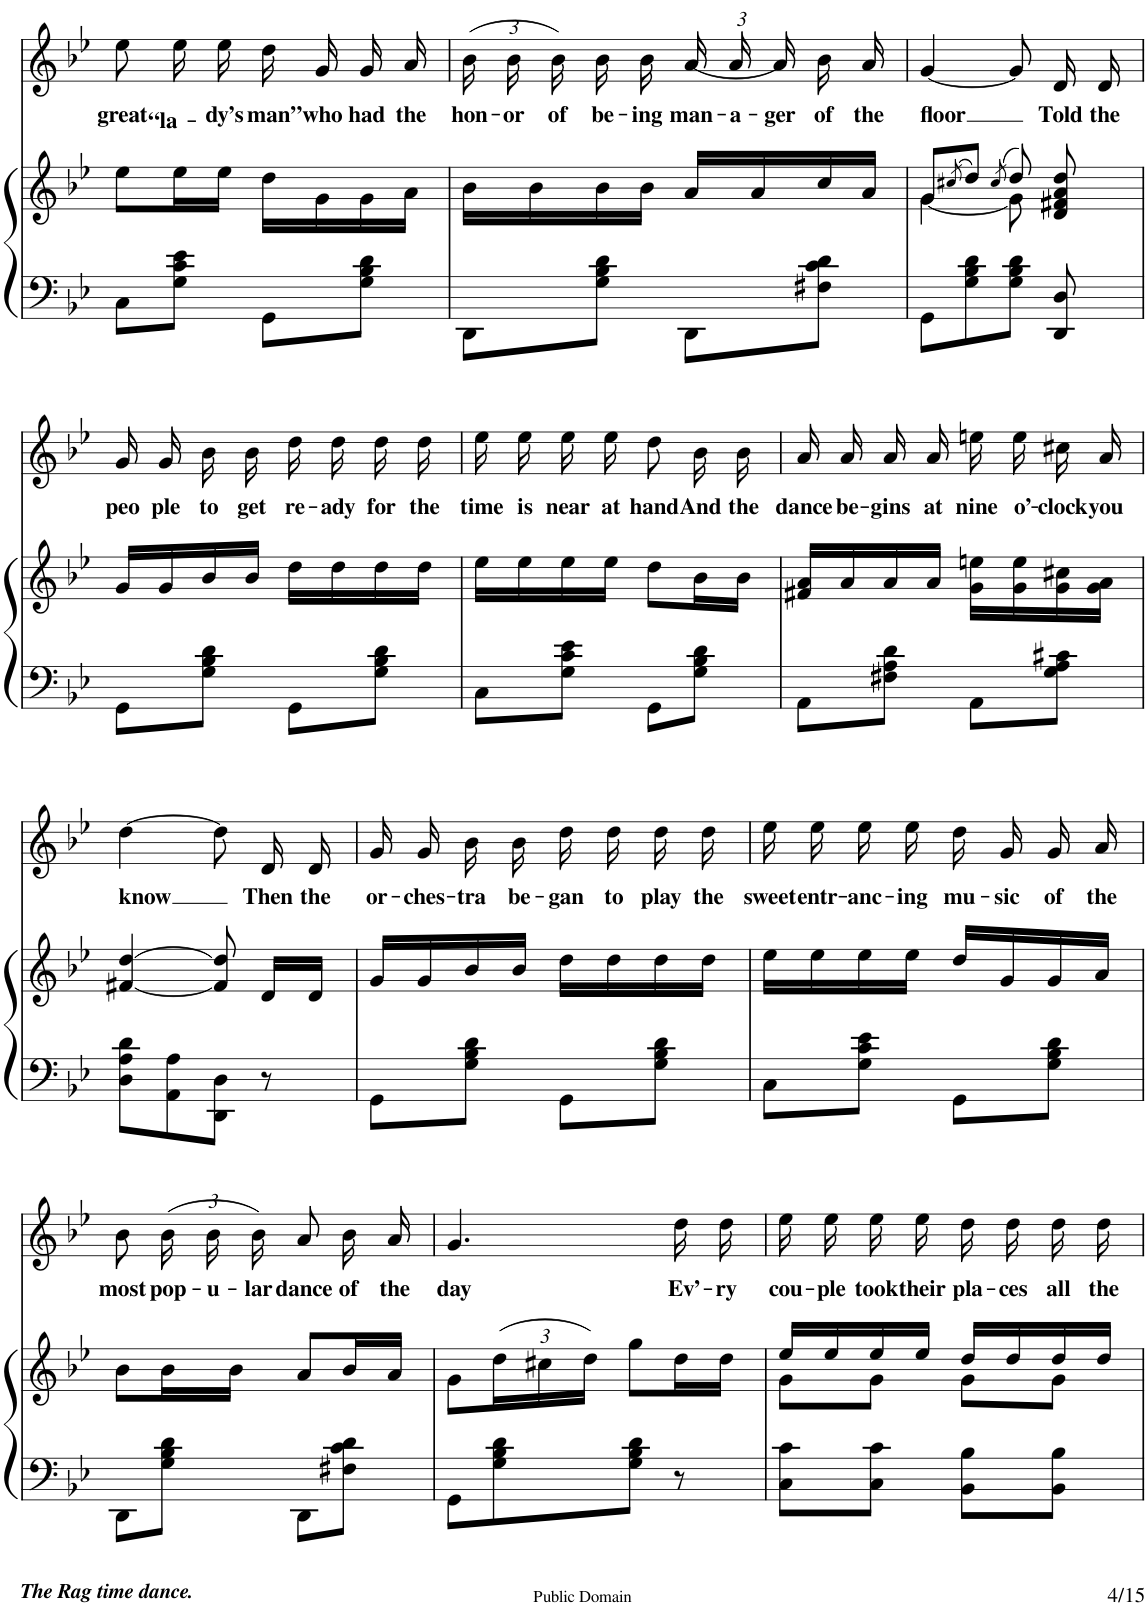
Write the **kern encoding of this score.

**kern	**kern	**kern	**text
*part2	*part2	*part1	*part1
*staff3	*staff2	*staff1	*staff1
*I"PIANO.	*	*I"VOICE.	*
*I'Pno	*	*	*
!!LO:PB:g=z
*clefF4	*clefG2	*clefG2	*
*k[b-e-]	*k[b-e-]	*k[b-e-]	*
*M2/4	*M2/4	*M2/4	*
=23	=23	=23	=23
!	!	!	!LO:LY:b
8C\L	8ee-\L	8ee-\L	great
!	!	!	!LO:LY:b
8G\ 8c\ 8e-\J	16ee-\L	16ee-\L	“la-
!	!	!	!LO:LY:b
.	16ee-\JJ	16ee-\JJ	-dy’s
!	!	!	!LO:LY:b
8GG\L	16dd\LL	16dd\LL	man”
!	!	!	!LO:LY:b
.	16g\	16g\J	who
!	!	!	!LO:LY:b
8G\ 8B-\ 8d\J	16g\	16g\L	had
!	!	!	!LO:LY:b
.	16a\JJ	16a\JJ	the
=24	=24	=24	=24
*	*	*Xbrackettup	*
!	!	!	!LO:LY:b
8DD\L	16b-\LL	(24b-\LL	hon-
!	!	!	!LO:LY:b
.	.	24b-\	-or
.	16b-\	.	.
!	!	!	!LO:LY:b
.	.	24b-\J)	of
!	!	!	!LO:LY:b
8G\ 8B-\ 8d\J	16b-\	16b-\L	be-
!	!	!	!LO:LY:b
.	16b-\JJ	16b-\JJ	-ing
!	!	!	!LO:LY:b
8DD\L	16a/LL	(24a/LL	man-
!	!	!	!LO:LY:b
.	.	24a/	-a-
.	16a/	.	.
!	!	!	!LO:LY:b
.	.	24a/J)	-ger
!	!	!	!LO:LY:b
8F#X\ 8c\ 8d\J	16cc/	16b-/L	of
!	!	!	!LO:LY:b
.	16a/JJ	16a/JJ	the
=25	=25	=25	=25
*	*^	*	*
!	!	!	!	!LO:LY:b
8GG\L	8g/L	[4g\	[4g/	floor
.	(8qcc#X/	.	.	.
8G\ 8B-\ 8d\	8dd/J)	.	.	.
.	(8qcc#/	.	.	.
8G\ 8B-\ 8d\J	8dd/)	8g\]	8g/L]	.
!	!	!	!	!LO:LY:b
8DD/ 8D/	8d/ 8f#X/ 8a/ 8dd/	8ryy	16d/L	Told
!	!	!	!	!LO:LY:b
.	.	.	16d/JJ	the
*	*v	*v	*	*
!!LO:LB:g=z
=26	=26	=26	=26
!	!	!	!LO:LY:b
8GG\L	16g/LL	16g/LL	peo
!	!	!	!LO:LY:b
.	16g/	16g/J	ple
!	!	!	!LO:LY:b
8G\ 8B-\ 8d\J	16b-/	16b-/L	to
!	!	!	!LO:LY:b
.	16b-/JJ	16b-/JJ	get
!	!	!	!LO:LY:b
8GG\L	16dd\LL	16dd\LL	re-
!	!	!	!LO:LY:b
.	16dd\	16dd\J	-ady
!	!	!	!LO:LY:b
8G\ 8B-\ 8d\J	16dd\	16dd\L	for
!	!	!	!LO:LY:b
.	16dd\JJ	16dd\JJ	the
=27	=27	=27	=27
!	!	!	!LO:LY:b
8C\L	16ee-\LL	16ee-\LL	time
!	!	!	!LO:LY:b
.	16ee-\	16ee-\J	is
!	!	!	!LO:LY:b
8G\ 8c\ 8e-\J	16ee-\	16ee-\L	near
!	!	!	!LO:LY:b
.	16ee-\JJ	16ee-\JJ	at
!	!	!	!LO:LY:b
8GG\L	8dd\L	8dd\L	hand
!	!	!	!LO:LY:b
8G\ 8B-\ 8d\J	16b-\L	16b-\L	And
!	!	!	!LO:LY:b
.	16b-\JJ	16b-\JJ	the
=28	=28	=28	=28
!	!	!	!LO:LY:b
8AA\L	16f#X/ 16a/LL	16a/LL	dance
!	!	!	!LO:LY:b
.	16a/	16a/J	be-
!	!	!	!LO:LY:b
8F#X\ 8A\ 8d\J	16a/	16a/L	-gins
!	!	!	!LO:LY:b
.	16a/JJ	16a/JJ	at
!	!	!	!LO:LY:b
8AA\L	16g\ 16een\LL	16een\LL	nine
!	!	!	!LO:LY:b
.	16g\ 16ee\	16ee\J	o’-
!	!	!	!LO:LY:b
8G\ 8A\ 8c#X\J	16g\ 16cc#X\	16cc#X\L	-clock
!	!	!	!LO:LY:b
.	16g\ 16a\JJ	16a\JJ	you
!!LO:LB:g=z
=29	=29	=29	=29
!	!	!	!LO:LY:b
8D\ 8A\ 8d\L	[4f#X/ [4dd/	[4dd\	know
8AA\ 8A\	.	.	.
8DD\ 8D\J	8f#/] 8dd/]	8dd/L]	.
!	!	!	!LO:LY:b
8r	16d/LL	16d/L	Then
!	!	!	!LO:LY:b
.	16d/JJ	16d/JJ	the
=30	=30	=30	=30
!	!	!	!LO:LY:b
8GG\L	16g/LL	16g/LL	or-
!	!	!	!LO:LY:b
.	16g/	16g/J	-ches-
!	!	!	!LO:LY:b
8G\ 8B-\ 8d\J	16b-/	16b-/L	-tra
!	!	!	!LO:LY:b
.	16b-/JJ	16b-/JJ	be-
!	!	!	!LO:LY:b
8GG\L	16dd\LL	16dd\LL	-gan
!	!	!	!LO:LY:b
.	16dd\	16dd\J	to
!	!	!	!LO:LY:b
8G\ 8B-\ 8d\J	16dd\	16dd\L	play
!	!	!	!LO:LY:b
.	16dd\JJ	16dd\JJ	the
=31	=31	=31	=31
!	!	!	!LO:LY:b
8C\L	16ee-\LL	16ee-\LL	sweet
!	!	!	!LO:LY:b
.	16ee-\	16ee-\J	entr-
!	!	!	!LO:LY:b
8G\ 8c\ 8e-\J	16ee-\	16ee-\L	-anc-
!	!	!	!LO:LY:b
.	16ee-\JJ	16ee-\JJ	-ing
!	!	!	!LO:LY:b
8GG\L	16dd/LL	16dd\LL	mu-
!	!	!	!LO:LY:b
.	16g/	16g\J	-sic
!	!	!	!LO:LY:b
8G\ 8B-\ 8d\J	16g/	16g\L	of
!	!	!	!LO:LY:b
.	16a/JJ	16a\JJ	the
!!LO:LB:g=z
=32	=32	=32	=32
!	!	!	!LO:LY:b
8DD\L	8b-\L	8b-\L	most
!	!	!	!LO:LY:b
8G\ 8B-\ 8d\J	16b-\L	(24b-\L	pop-
!	!	!	!LO:LY:b
.	.	24b-\	-u-
.	16b-\JJ	.	.
!	!	!	!LO:LY:b
.	.	24b-\JJ)	-lar
!	!	!	!LO:LY:b
8DD\L	8a/L	8a/L	dance
!	!	!	!LO:LY:b
8F#X\ 8c\ 8d\J	16b-/L	16b-/L	of
!	!	!	!LO:LY:b
.	16a/JJ	16a/JJ	the
=33	=33	=33	=33
!	!	!	!LO:LY:b
8GG\L	8g\L	4.g/	day
*	*Xbrackettup	*	*
8G\ 8B-\ 8d\	(24dd\L	.	.
.	24cc#X\	.	.
.	24dd\JJ)	.	.
8G\ 8B-\ 8d\J	8gg\L	.	.
!	!	!	!LO:LY:b
8r	16dd\L	16dd\LL	Ev’-
!	!	!	!LO:LY:b
.	16dd\JJ	16dd\JJ	-ry
=34	=34	=34	=34
*	*^	*	*
!	!	!	!	!LO:LY:b
8C\ 8c\L	8g\L	16ee-/LL	16ee-\LL	cou-
!	!	!	!	!LO:LY:b
.	.	16ee-/	16ee-\J	-ple
!	!	!	!	!LO:LY:b
8C\ 8c\J	8g\J	16ee-/	16ee-\L	took
!	!	!	!	!LO:LY:b
.	.	16ee-/JJ	16ee-\JJ	their
!	!	!	!	!LO:LY:b
8BB-\ 8B-\L	8g\L	16dd/LL	16dd\LL	pla-
!	!	!	!	!LO:LY:b
.	.	16dd/	16dd\J	-ces
!	!	!	!	!LO:LY:b
8BB-\ 8B-\J	8g\J	16dd/	16dd\L	all
!	!	!	!	!LO:LY:b
.	.	16dd/JJ	16dd\JJ	the
*	*v	*v	*	*
=	=	=	=
*-	*-	*-	*-
